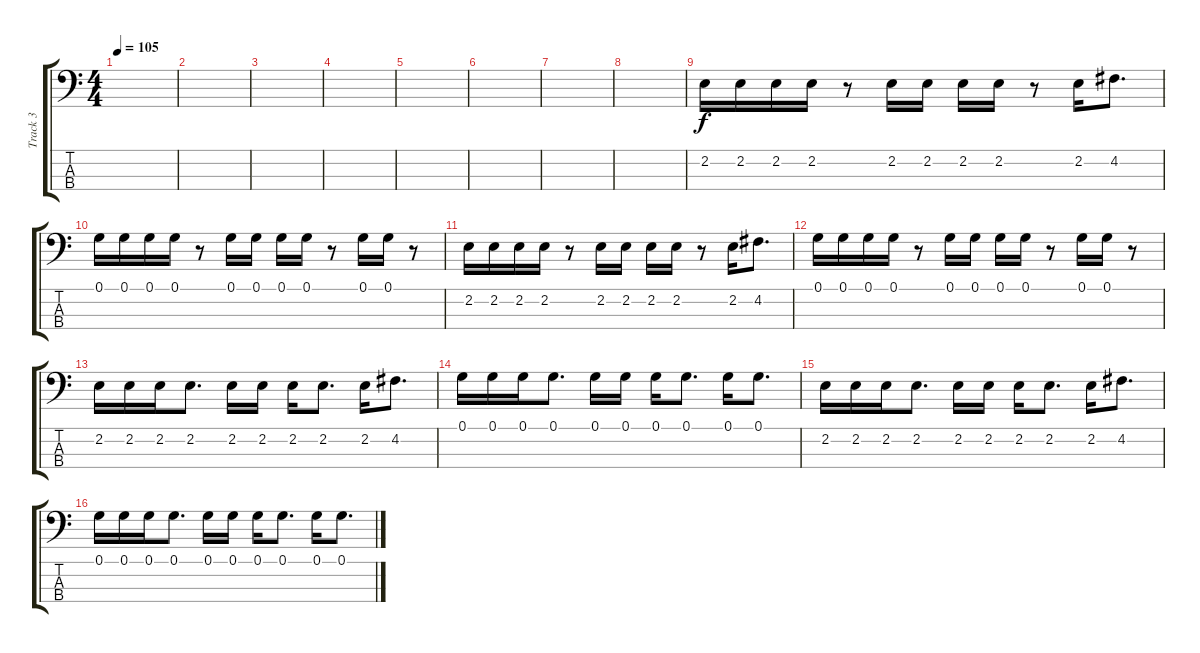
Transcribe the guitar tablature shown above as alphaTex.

\track ("Track 3" "Track 3") {instrument electricbassfinger}
\staff {score tabs}
\tuning (G2 D2 A1 E1) {hide}
\ts (4 4)
\tempo 105
\clef f4
\ks c
|
|
|
|
|
|
|
|
2.2.16 2.2.16 2.2.16 2.2.16 r.8 2.2.16 2.2.16 2.2.16 2.2.16 r.8 2.2.16 4.2.8{d} |
0.1.16 0.1.16 0.1.16 0.1.16 r.8 0.1.16 0.1.16 0.1.16 0.1.16 r.8 0.1.16 0.1.16 r.8 |
2.2.16 2.2.16 2.2.16 2.2.16 r.8 2.2.16 2.2.16 2.2.16 2.2.16 r.8 2.2.16 4.2.8{d} |
0.1.16 0.1.16 0.1.16 0.1.16 r.8 0.1.16 0.1.16 0.1.16 0.1.16 r.8 0.1.16 0.1.16 r.8 |
2.2.16 2.2.16 2.2.16 2.2.8{d} 2.2.16 2.2.16 2.2.16 2.2.8{d} 2.2.16 4.2.8{d} |
0.1.16 0.1.16 0.1.16 0.1.8{d} 0.1.16 0.1.16 0.1.16 0.1.8{d} 0.1.16 0.1.8{d} |
2.2.16 2.2.16 2.2.16 2.2.8{d} 2.2.16 2.2.16 2.2.16 2.2.8{d} 2.2.16 4.2.8{d} |
0.1.16 0.1.16 0.1.16 0.1.8{d} 0.1.16 0.1.16 0.1.16 0.1.8{d} 0.1.16 0.1.8{d}
